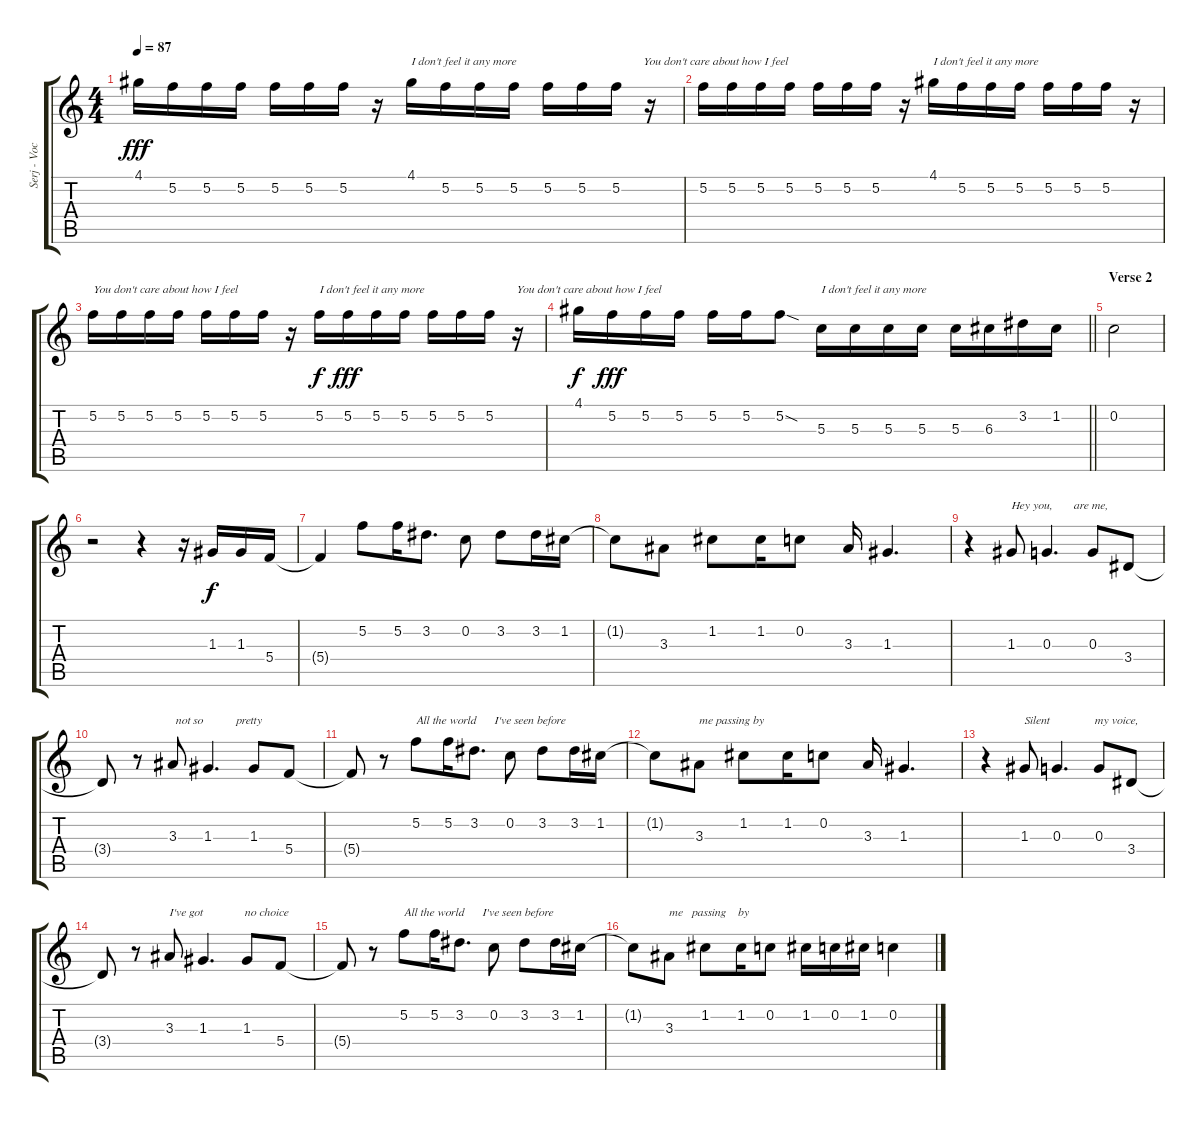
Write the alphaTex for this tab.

\track ("Serj - Vocal" "Serj - Voc") {instrument overdrivenguitar}
\staff {score tabs}
\tuning (E4 C4 G3 C3 G2 C2) {hide}
\ts (4 4)
\tempo 87
\clef g2
\ks c
4.1.16{dy fff} 5.2.16 5.2.16 5.2.16 5.2.16 5.2.16 5.2.16 r.16 4.1.16{txt "I don't feel it any more "} 5.2.16 5.2.16 5.2.16 5.2.16 5.2.16 5.2.16{txt "         You don't care about how I feel "} r.16 |
5.2.16 5.2.16 5.2.16 5.2.16 5.2.16 5.2.16 5.2.16 r.16 4.1.16{txt "I don't feel it any more "} 5.2.16 5.2.16 5.2.16 5.2.16 5.2.16 5.2.16 r.16 |
5.2.16{txt "You don't care about how I feel "} 5.2.16 5.2.16 5.2.16 5.2.16 5.2.16 5.2.16 r.16 5.2.16{txt "I don't feel it any more " dy f} 5.2.16{dy fff} 5.2.16 5.2.16 5.2.16 5.2.16 5.2.16{txt "         You don't care about how I feel "} r.16 |
\barLineRight lightlight
4.1.16{dy f} 5.2.16{dy fff} 5.2.16 5.2.16 5.2.16 5.2.16 5.2{sod}.8 5.3.16{txt "I don't feel it any more "} 5.3.16 5.3.16 5.3.16 5.3.16 6.3.16 3.2.16 1.2.16 |
\section ("" "Verse 2")
0.2.2 |
r.2 r.4 r.16 1.3.16{dy f} 1.3.16 5.4.16 |
5.4{t}.4 5.2.8 5.2.16 3.2.8{d} 0.2.8 3.2.8 3.2.16 1.2.16 |
1.2{t}.8 3.3.8 1.2.8 1.2.16 0.2.8 3.3.16 1.3.4{d} |
r.4 1.3.8{txt "Hey you,       are me,"} 0.3.4{d} 0.3.8 3.4.8 |
3.4{t}.8 r.8 3.3.8{txt " not so           pretty"} 1.3.4{d} 1.3.8 5.4.8 |
5.4{t}.8 r.8 5.2.8{txt "All the world      I've seen before "} 5.2.16 3.2.8{d} 0.2.8 3.2.8 3.2.16 1.2.16 |
1.2{t}.8 3.3.8{txt "me passing by "} 1.2.8 1.2.16 0.2.8 3.3.16 1.3.4{d} |
r.4 1.3.8{txt "Silent               my voice, "} 0.3.4{d} 0.3.8 3.4.8 |
3.4{t}.8 r.8 3.3.8{txt "I've got              no choice "} 1.3.4{d} 1.3.8 5.4.8 |
5.4{t}.8 r.8 5.2.8{txt "All the world      I've seen before "} 5.2.16 3.2.8{d} 0.2.8 3.2.8 3.2.16 1.2.16 |
1.2{t}.8 3.3.8{txt "me   passing    by "} 1.2.8 1.2.16 0.2.8 1.2.16 0.2.16 1.2.16 0.2.4
